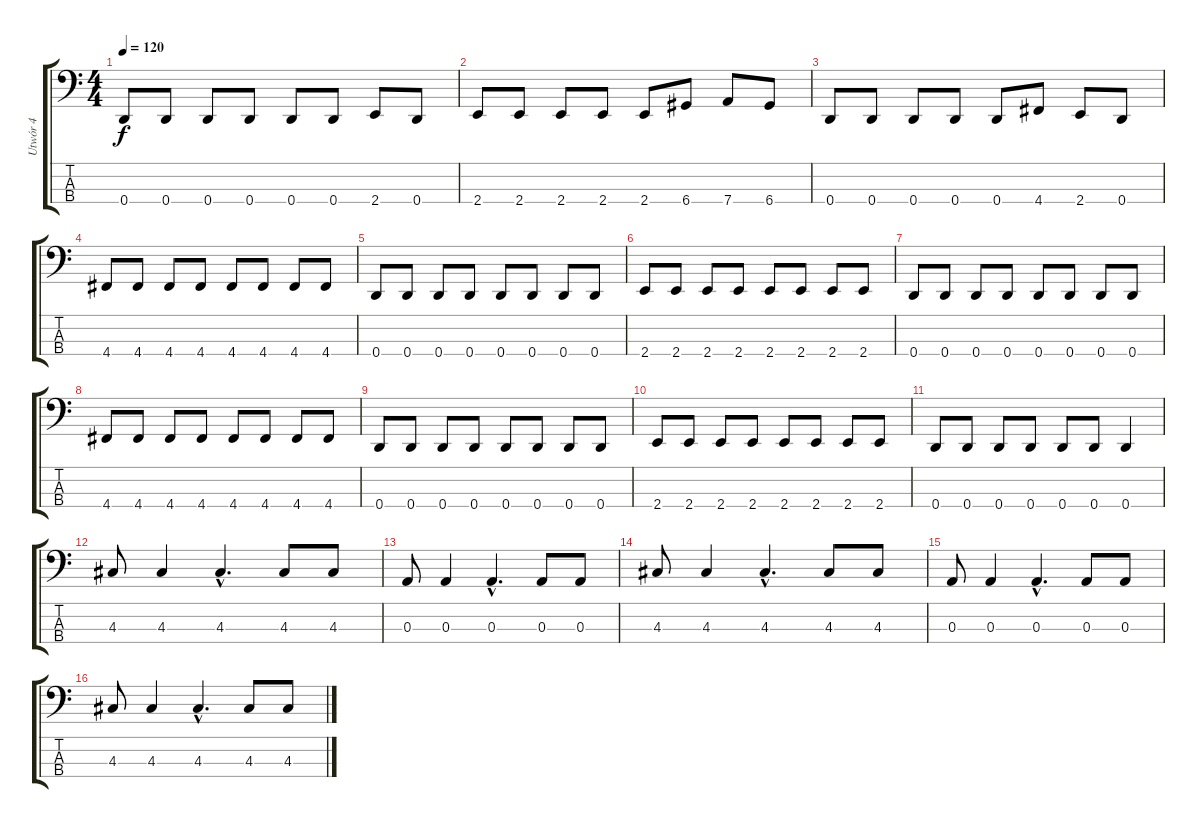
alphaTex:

\track ("Utwór 4" "Utwór 4") {instrument electricbassfinger}
\staff {score tabs}
\tuning (G2 D2 A1 D1) {hide}
\ts (4 4)
\tempo 120
\clef f4
\ks c
0.4.8{dy f} 0.4.8 0.4.8 0.4.8 0.4.8 0.4.8 2.4.8 0.4.8 |
2.4.8 2.4.8 2.4.8 2.4.8 2.4.8 6.4.8 7.4.8 6.4.8 |
0.4.8 0.4.8 0.4.8 0.4.8 0.4.8 4.4.8 2.4.8 0.4.8 |
4.4.8 4.4.8 4.4.8 4.4.8 4.4.8 4.4.8 4.4.8 4.4.8 |
0.4.8 0.4.8 0.4.8 0.4.8 0.4.8 0.4.8 0.4.8 0.4.8 |
2.4.8 2.4.8 2.4.8 2.4.8 2.4.8 2.4.8 2.4.8 2.4.8 |
0.4.8 0.4.8 0.4.8 0.4.8 0.4.8 0.4.8 0.4.8 0.4.8 |
4.4.8 4.4.8 4.4.8 4.4.8 4.4.8 4.4.8 4.4.8 4.4.8 |
0.4.8 0.4.8 0.4.8 0.4.8 0.4.8 0.4.8 0.4.8 0.4.8 |
2.4.8 2.4.8 2.4.8 2.4.8 2.4.8 2.4.8 2.4.8 2.4.8 |
0.4.8 0.4.8 0.4.8 0.4.8 0.4.8 0.4.8 0.4.4 |
4.3.8 4.3.4 4.3{hac}.4{d} 4.3.8 4.3.8 |
0.3.8 0.3.4 0.3{hac}.4{d} 0.3.8 0.3.8 |
4.3.8 4.3.4 4.3{hac}.4{d} 4.3.8 4.3.8 |
0.3.8 0.3.4 0.3{hac}.4{d} 0.3.8 0.3.8 |
4.3.8 4.3.4 4.3{hac}.4{d} 4.3.8 4.3.8
